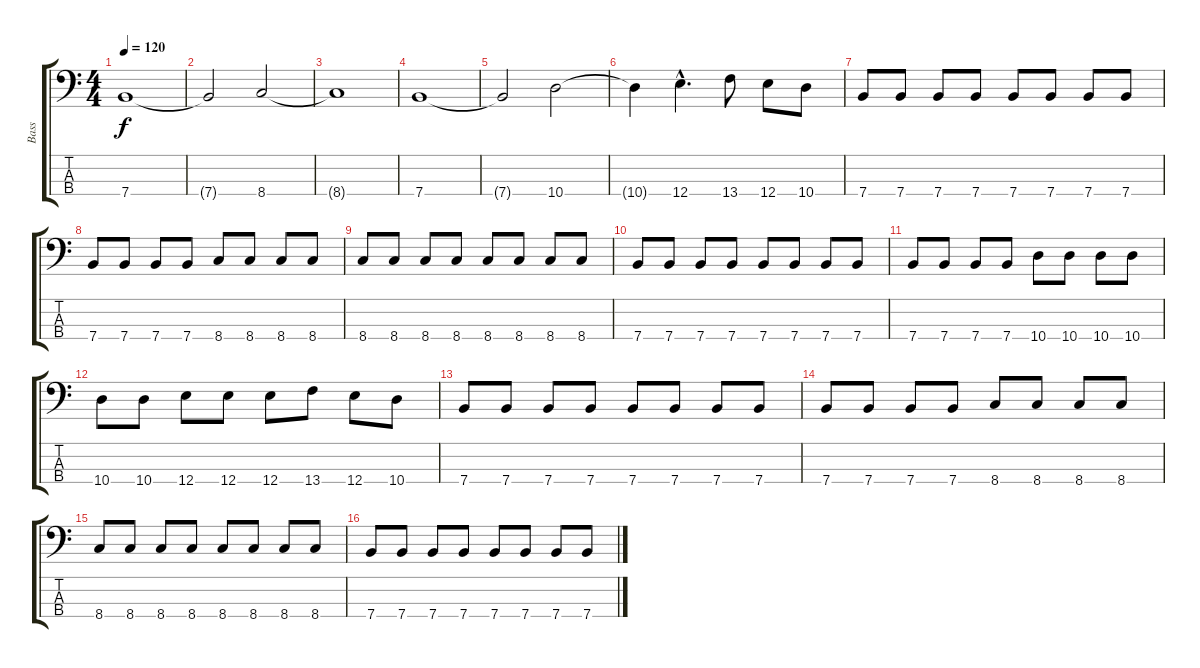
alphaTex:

\track ("Bass" "Bass") {instrument electricbassfinger}
\staff {score tabs}
\tuning (G2 D2 A1 E1) {hide}
\ts (4 4)
\tempo 120
\clef f4
\ks c
7.4.1{dy f instrument electricbassfinger} |
7.4{t}.2 8.4.2 |
8.4{t}.1 |
7.4.1 |
7.4{t}.2 10.4.2 |
10.4{t}.4 12.4{hac}.4{d} 13.4.8 12.4.8 10.4.8 |
7.4.8 7.4.8 7.4.8 7.4.8 7.4.8 7.4.8 7.4.8 7.4.8 |
7.4.8 7.4.8 7.4.8 7.4.8 8.4.8 8.4.8 8.4.8 8.4.8 |
8.4.8 8.4.8 8.4.8 8.4.8 8.4.8 8.4.8 8.4.8 8.4.8 |
7.4.8 7.4.8 7.4.8 7.4.8 7.4.8 7.4.8 7.4.8 7.4.8 |
7.4.8 7.4.8 7.4.8 7.4.8 10.4.8 10.4.8 10.4.8 10.4.8 |
10.4.8 10.4.8 12.4.8 12.4.8 12.4.8 13.4.8 12.4.8 10.4.8 |
7.4.8 7.4.8 7.4.8 7.4.8 7.4.8 7.4.8 7.4.8 7.4.8 |
7.4.8 7.4.8 7.4.8 7.4.8 8.4.8 8.4.8 8.4.8 8.4.8 |
8.4.8 8.4.8 8.4.8 8.4.8 8.4.8 8.4.8 8.4.8 8.4.8 |
7.4.8 7.4.8 7.4.8 7.4.8 7.4.8 7.4.8 7.4.8 7.4.8
